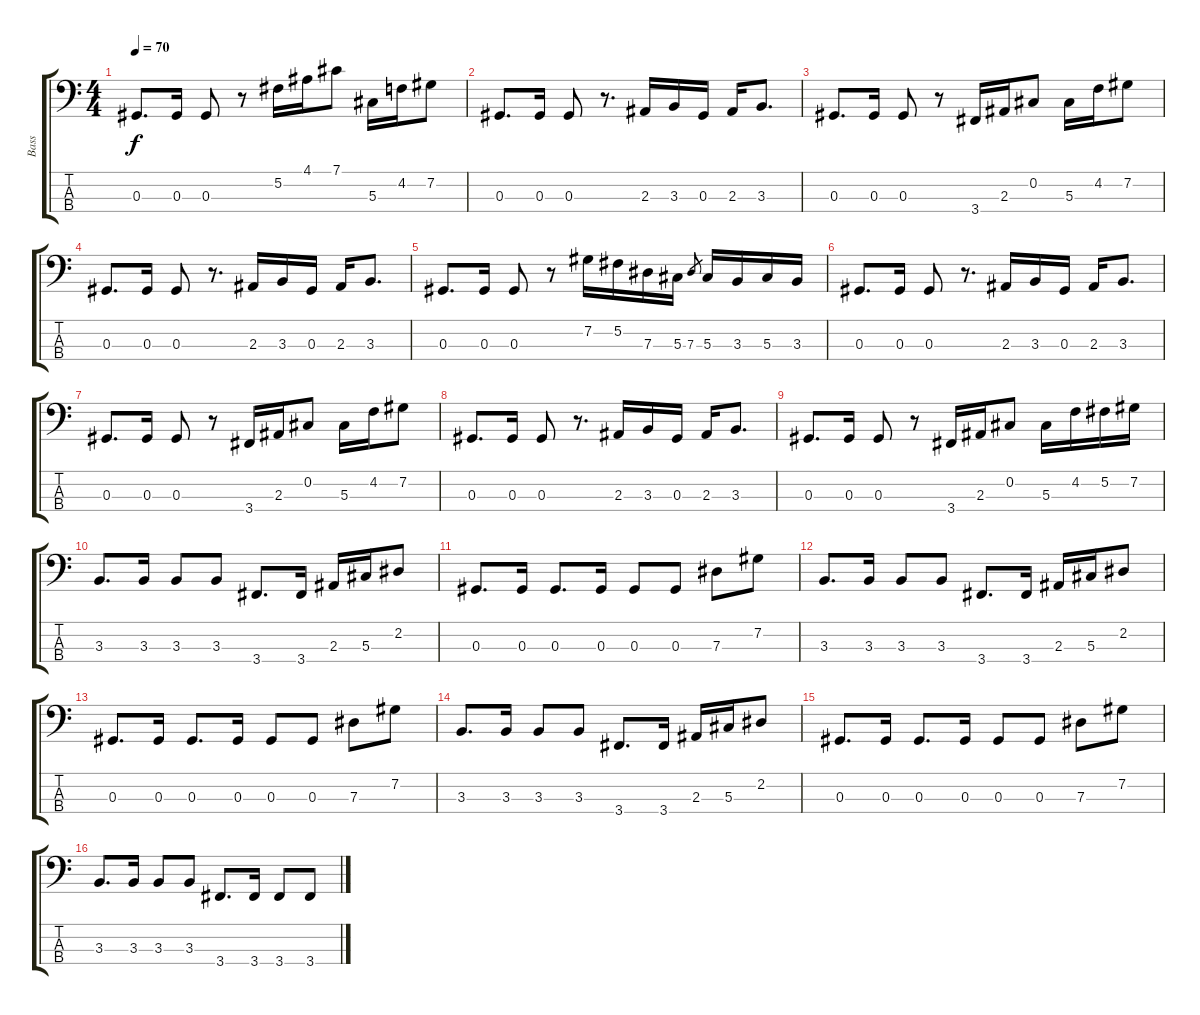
\track ("Bass" "Bass") {instrument electricbassfinger}
\staff {score tabs}
\tuning (Gb2 Db2 Ab1 Eb1) {hide}
\ts (4 4)
\tempo 70
\clef f4
\ks c
0.3.8{d dy f} 0.3.16 0.3.8 r.8 5.2.16 4.1.16 7.1.8 5.3.16 4.2.16 7.2.8 |
0.3.8{d} 0.3.16 0.3.8 r.8{d} 2.3.16 3.3.16 0.3.16 2.3.16 3.3.8{d} |
0.3.8{d} 0.3.16 0.3.8 r.8 3.4.16 2.3.16 0.2.8 5.3.16 4.2.16 7.2.8 |
0.3.8{d} 0.3.16 0.3.8 r.8{d} 2.3.16 3.3.16 0.3.16 2.3.16 3.3.8{d} |
0.3.8{d} 0.3.16 0.3.8 r.8 7.2.16 5.2.16 7.3.16 5.3.16 7.3.8{gr} 5.3.16 3.3.16 5.3.16 3.3.16 |
0.3.8{d} 0.3.16 0.3.8 r.8{d} 2.3.16 3.3.16 0.3.16 2.3.16 3.3.8{d} |
0.3.8{d} 0.3.16 0.3.8 r.8 3.4.16 2.3.16 0.2.8 5.3.16 4.2.16 7.2.8 |
0.3.8{d} 0.3.16 0.3.8 r.8{d} 2.3.16 3.3.16 0.3.16 2.3.16 3.3.8{d} |
0.3.8{d} 0.3.16 0.3.8 r.8 3.4.16 2.3.16 0.2.8 5.3.16 4.2.16 5.2.16 7.2.16 |
3.3.8{d} 3.3.16 3.3.8 3.3.8 3.4.8{d} 3.4.16 2.3.16 5.3.16 2.2.8 |
0.3.8{d} 0.3.16 0.3.8{d} 0.3.16 0.3.8 0.3.8 7.3.8 7.2.8 |
3.3.8{d} 3.3.16 3.3.8 3.3.8 3.4.8{d} 3.4.16 2.3.16 5.3.16 2.2.8 |
0.3.8{d} 0.3.16 0.3.8{d} 0.3.16 0.3.8 0.3.8 7.3.8 7.2.8 |
3.3.8{d} 3.3.16 3.3.8 3.3.8 3.4.8{d} 3.4.16 2.3.16 5.3.16 2.2.8 |
0.3.8{d} 0.3.16 0.3.8{d} 0.3.16 0.3.8 0.3.8 7.3.8 7.2.8 |
3.3.8{d} 3.3.16 3.3.8 3.3.8 3.4.8{d} 3.4.16 3.4.8 3.4.8
